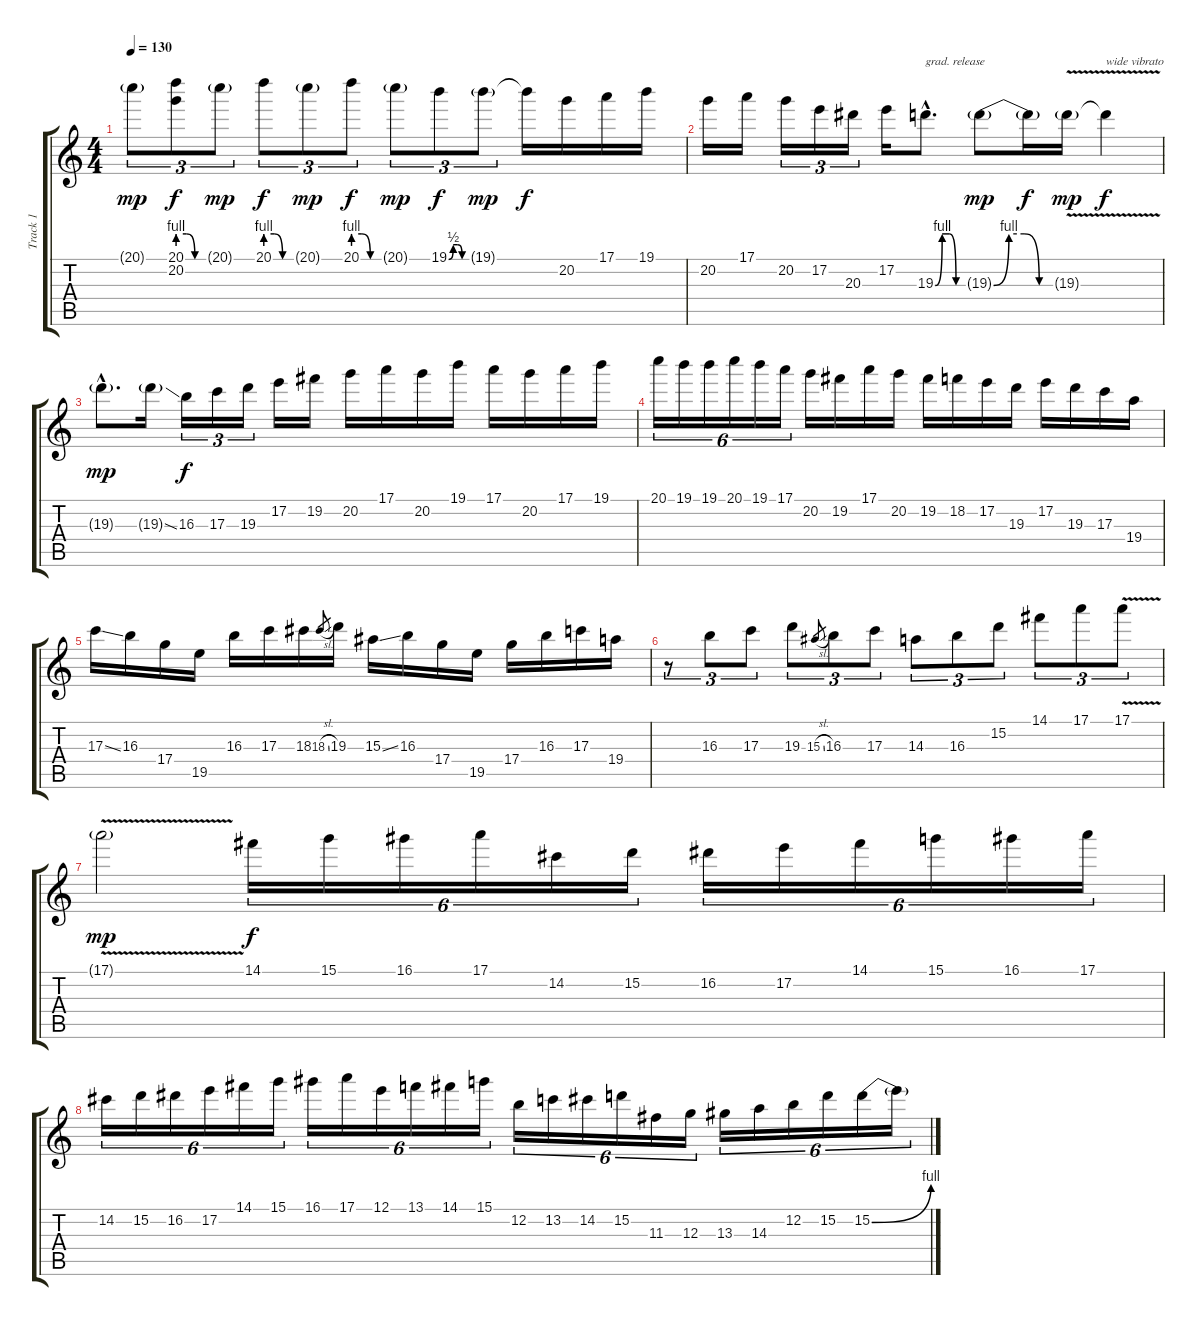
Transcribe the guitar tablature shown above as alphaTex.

\track ("Track 1" "Track 1") {instrument distortionguitar}
\staff {score tabs}
\tuning (E4 B3 G3 D3 A2 E2) {hide}
\ts (4 4)
\tempo 130
\clef g2
\ks c
20.1{g}.8{tu (3 2) dy mp} (20.1{be (custom 0 4 20 4 40 0 60 0)} 20.2).8{tu (3 2) dy f} 20.1{g}.8{tu (3 2) dy mp} 20.1{be (custom 0 4 20 4 40 0 60 0)}.8{tu (3 2) dy f} 20.1{g}.8{tu (3 2) dy mp} 20.1{be (custom 0 4 20 4 40 0 60 0)}.8{tu (3 2) dy f} 20.1{g}.8{tu (3 2) dy mp} 19.1{be (custom 0 0 15 2 30 2 45 0 60 0)}.8{tu (3 2) dy f} 19.1{g}.8{tu (3 2) dy mp} 19.1{t}.16{dy f} 20.2.16 17.1.16 19.1.16 |
20.2.16 17.1.16 20.2.16{tu (3 2)} 17.2.16{tu (3 2)} 20.3.16{tu (3 2)} 17.2.16 19.3{be (custom 0 0 15 4 30 4 45 0 60 0) hac}.8{d txt "grad. release"} 19.3{be (custom 0 0 15 4 30 4 45 0 60 0) g}.8{dy mp} 19.3{t}.16{dy f} 19.3{v g}.16{dy mp} 19.3{v t}.4{txt "wide vibrato" dy f} |
19.3{g hac}.8{d dy mp} 19.3{ss g}.16 16.3.16{tu (3 2) dy f} 17.3.16{tu (3 2)} 19.3.16{tu (3 2)} 17.2.16 19.2.16 20.2.16 17.1.16 20.2.16 19.1.16 17.1.16 20.2.16 17.1.16 19.1.16 |
20.1.16{tu (6 4)} 19.1.16{tu (6 4)} 19.1.16{tu (6 4)} 20.1.16{tu (6 4)} 19.1.16{tu (6 4)} 17.1.16{tu (6 4)} 20.2.16 19.2.16 17.1.16 20.2.16 19.2.16 18.2.16 17.2.16 19.3.16 17.2.16 19.3.16 17.3.16 19.4.16 |
17.3{ss}.16 16.3.16 17.4.16 19.5.16 16.3.16 17.3.16 18.3.16 18.3{sl}.8{gr} 19.3.16 15.3{ss}.16 16.3.16 17.4.16 19.5.16 17.4.16 16.3.16 17.3.16 19.4.16 |
r.8{tu (3 2)} 16.3.8{tu (3 2)} 17.3.8{tu (3 2)} 19.3.8{tu (3 2)} 15.3{sl}.8{gr} 16.3.8{tu (3 2)} 17.3.8{tu (3 2)} 14.3.8{tu (3 2)} 16.3.8{tu (3 2)} 15.2.8{tu (3 2)} 14.1.8{tu (3 2)} 17.1.8{tu (3 2)} 17.1{v}.8{tu (3 2)} |
17.1{v g}.2{dy mp} 14.1.16{tu (6 4) dy f} 15.1.16{tu (6 4)} 16.1.16{tu (6 4)} 17.1.16{tu (6 4)} 14.2.16{tu (6 4)} 15.2.16{tu (6 4)} 16.2.16{tu (6 4)} 17.2.16{tu (6 4)} 14.1.16{tu (6 4)} 15.1.16{tu (6 4)} 16.1.16{tu (6 4)} 17.1.16{tu (6 4)} |
14.2.16{tu (6 4)} 15.2.16{tu (6 4)} 16.2.16{tu (6 4)} 17.2.16{tu (6 4)} 14.1.16{tu (6 4)} 15.1.16{tu (6 4)} 16.1.16{tu (6 4)} 17.1.16{tu (6 4)} 12.1.16{tu (6 4)} 13.1.16{tu (6 4)} 14.1.16{tu (6 4)} 15.1.16{tu (6 4)} 12.2.16{tu (6 4)} 13.2.16{tu (6 4)} 14.2.16{tu (6 4)} 15.2.16{tu (6 4)} 11.3.16{tu (6 4)} 12.3.16{tu (6 4)} 13.3.16{tu (6 4)} 14.3.16{tu (6 4)} 12.2.16{tu (6 4)} 15.2.16{tu (6 4)} 15.2{be (bend 0 0 60 4)}.16{tu (6 4)} 15.2{t}.16{tu (6 4)}
